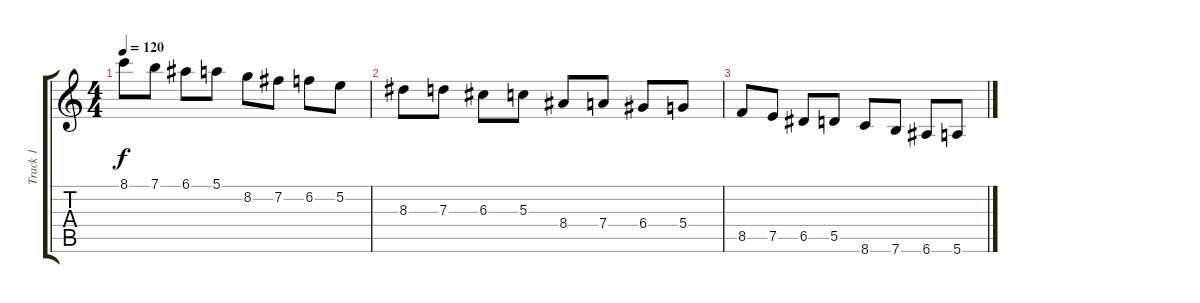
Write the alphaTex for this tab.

\track ("Track 1" "Track 1") {instrument acousticguitarsteel}
\staff {score tabs}
\tuning (E4 B3 G3 D3 A2 E2) {hide}
\ts (4 4)
\tempo 120
\clef g2
\ks c
8.1.8{dy f instrument acousticguitarsteel} 7.1.8 6.1.8 5.1.8 8.2.8 7.2.8 6.2.8 5.2.8 |
8.3.8 7.3.8 6.3.8 5.3.8 8.4.8 7.4.8 6.4.8 5.4.8 |
8.5.8 7.5.8 6.5.8 5.5.8 8.6.8 7.6.8 6.6.8 5.6.8
